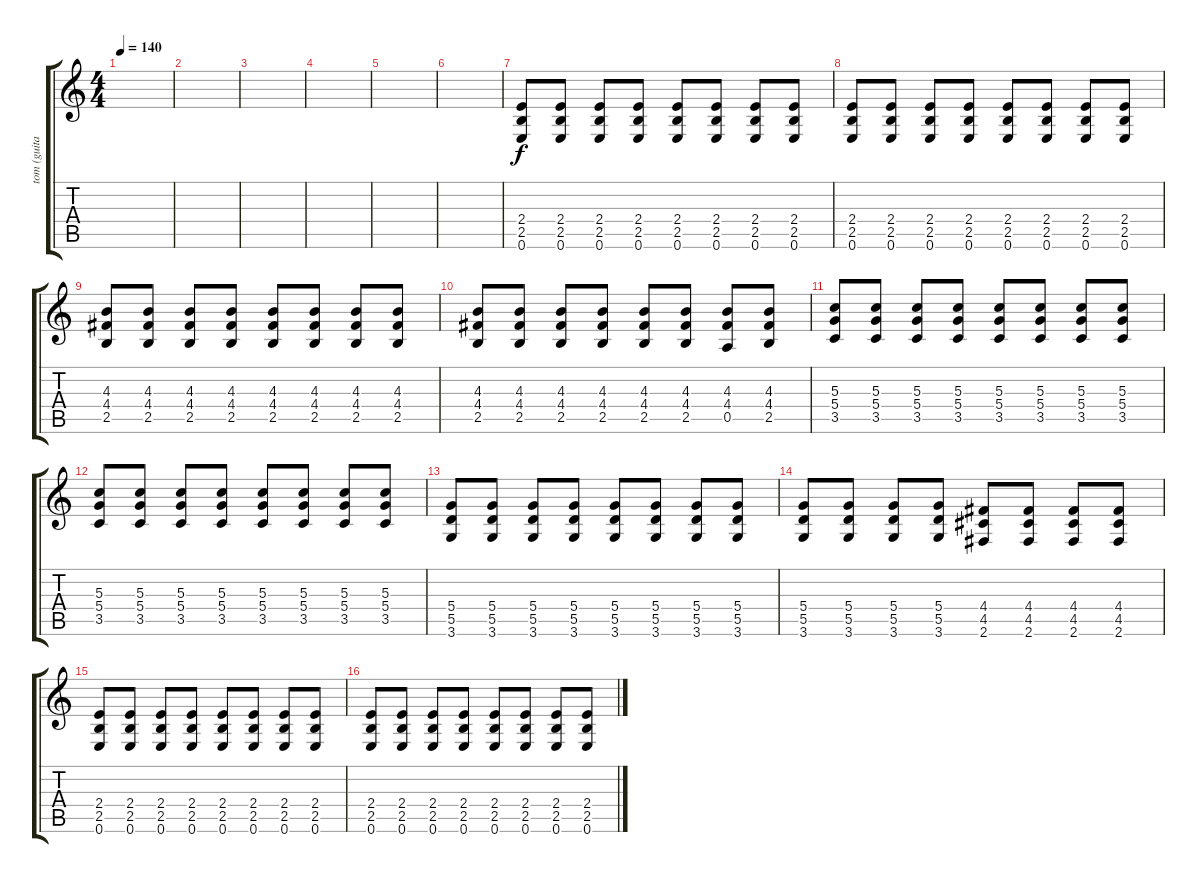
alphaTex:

\track ("tom (guitar)" "tom (guita") {instrument distortionguitar}
\staff {score tabs}
\tuning (E4 B3 G3 D3 A2 E2) {hide}
\ts (4 4)
\tempo 140
\clef g2
\ks c
|
|
|
|
|
|
(2.4 2.5 0.6).8 (2.4 2.5 0.6).8 (2.4 2.5 0.6).8 (2.4 2.5 0.6).8 (2.4 2.5 0.6).8 (2.4 2.5 0.6).8 (2.4 2.5 0.6).8 (2.4 2.5 0.6).8 |
(2.4 2.5 0.6).8 (2.4 2.5 0.6).8 (2.4 2.5 0.6).8 (2.4 2.5 0.6).8 (2.4 2.5 0.6).8 (2.4 2.5 0.6).8 (2.4 2.5 0.6).8 (2.4 2.5 0.6).8 |
(4.3 4.4 2.5).8 (4.3 4.4 2.5).8 (4.3 4.4 2.5).8 (4.3 4.4 2.5).8 (4.3 4.4 2.5).8 (4.3 4.4 2.5).8 (4.3 4.4 2.5).8 (4.3 4.4 2.5).8 |
(4.3 4.4 2.5).8 (4.3 4.4 2.5).8 (4.3 4.4 2.5).8 (4.3 4.4 2.5).8 (4.3 4.4 2.5).8 (4.3 4.4 2.5).8 (4.3 4.4 0.5).8 (4.3 4.4 2.5).8 |
(5.3 5.4 3.5).8 (5.3 5.4 3.5).8 (5.3 5.4 3.5).8 (5.3 5.4 3.5).8 (5.3 5.4 3.5).8 (5.3 5.4 3.5).8 (5.3 5.4 3.5).8 (5.3 5.4 3.5).8 |
(5.3 5.4 3.5).8 (5.3 5.4 3.5).8 (5.3 5.4 3.5).8 (5.3 5.4 3.5).8 (5.3 5.4 3.5).8 (5.3 5.4 3.5).8 (5.3 5.4 3.5).8 (5.3 5.4 3.5).8 |
(5.4 5.5 3.6).8 (5.4 5.5 3.6).8 (5.4 5.5 3.6).8 (5.4 5.5 3.6).8 (5.4 5.5 3.6).8 (5.4 5.5 3.6).8 (5.4 5.5 3.6).8 (5.4 5.5 3.6).8 |
(5.4 5.5 3.6).8 (5.4 5.5 3.6).8 (5.4 5.5 3.6).8 (5.4 5.5 3.6).8 (4.4 4.5 2.6).8 (4.4 4.5 2.6).8 (4.4 4.5 2.6).8 (4.4 4.5 2.6).8 |
(2.4 2.5 0.6).8 (2.4 2.5 0.6).8 (2.4 2.5 0.6).8 (2.4 2.5 0.6).8 (2.4 2.5 0.6).8 (2.4 2.5 0.6).8 (2.4 2.5 0.6).8 (2.4 2.5 0.6).8 |
(2.4 2.5 0.6).8 (2.4 2.5 0.6).8 (2.4 2.5 0.6).8 (2.4 2.5 0.6).8 (2.4 2.5 0.6).8 (2.4 2.5 0.6).8 (2.4 2.5 0.6).8 (2.4 2.5 0.6).8
